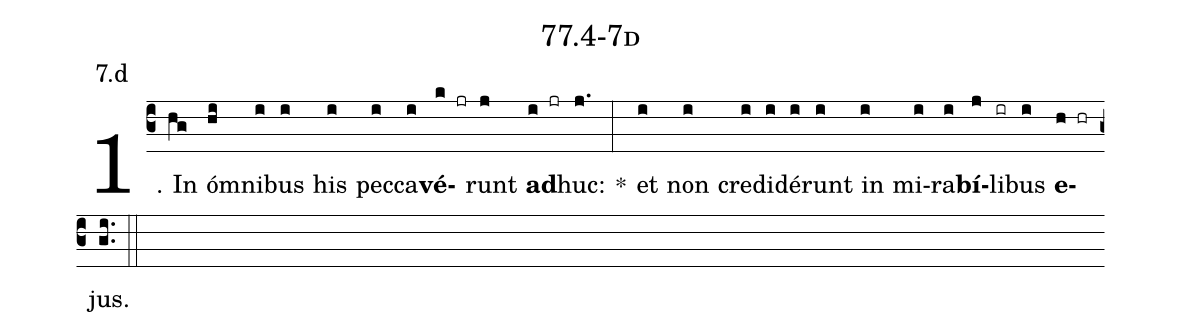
name: 77.4-7d;
annotation: 7.d;
%%
(c3)1. In(hg) óm(hi)ni(i)bus(i) his(i) pec(i)ca(i)<b>vé</b>(k jr)runt(j) <b>ad</b>(i jr)huc:(j.) *(:) et(i) non(i) cre(i)di(i)dé(i)runt(i) in(i) mi(i)ra(i)<b>bí</b>(j)li(ir)bus(i) <b>e</b>(h hr)jus.(gi..) (::)


%E(i) u(i) o(j) u(i) a(h) e.(gi..) (::)
